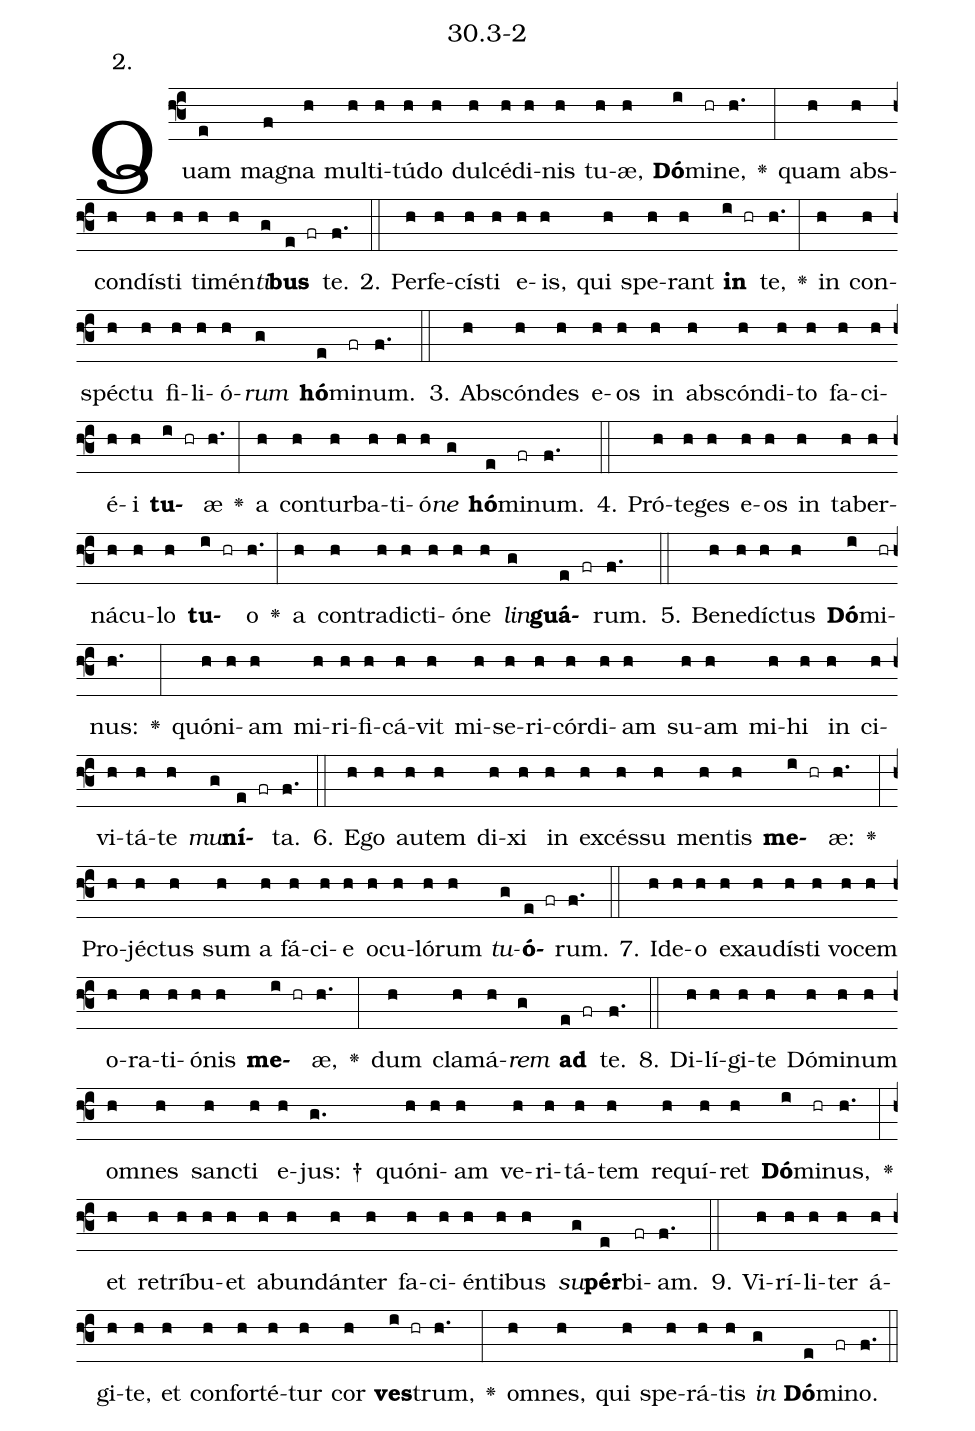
name: 30.3-2;
annotation: 2.;
%%
(f3)Quam(e) ma(f)gna(h) mul(h)ti(h)tú(h)do(h) dul(h)cé(h)di(h)nis(h) tu(h)æ,(h) <b>Dó</b>(i)mi(hr)ne,(h.) <v>\greheightstar</v>(:) quam(h) abs(h)con(h)dís(h)ti(h) ti(h)mén(h)<i>ti</i>(g)<b>bus</b>(e fr) te.(f.) (::)
2. Per(h)fe(h)cís(h)ti(h) e(h)is,(h) qui(h) spe(h)rant(h) <b>in</b>(i hr) te,(h.) <v>\greheightstar</v>(:) in(h) con(h)spéc(h)tu(h) fi(h)li(h)ó(h)<i>rum</i>(g) <b>hó</b>(e)mi(fr)num.(f.) (::)
3. Abs(h)cón(h)des(h) e(h)os(h) in(h) abs(h)cón(h)di(h)to(h) fa(h)ci(h)é(h)i(h) <b>tu</b>(i hr)æ(h.) <v>\greheightstar</v>(:) a(h) con(h)tur(h)ba(h)ti(h)ó(h)<i>ne</i>(g) <b>hó</b>(e)mi(fr)num.(f.) (::)
4. Pró(h)te(h)ges(h) e(h)os(h) in(h) ta(h)ber(h)ná(h)cu(h)lo(h) <b>tu</b>(i hr)o(h.) <v>\greheightstar</v>(:) a(h) con(h)tra(h)dic(h)ti(h)ó(h)ne(h) <i>lin</i>(g)<b>guá</b>(e fr)rum.(f.) (::)
5. Be(h)ne(h)díc(h)tus(h) <b>Dó</b>(i)mi(hr)nus:(h.) <v>\greheightstar</v>(:) quón(h)i(h)am(h) mi(h)ri(h)fi(h)cá(h)vit(h) mi(h)se(h)ri(h)cór(h)di(h)am(h) su(h)am(h) mi(h)hi(h) in(h) ci(h)vi(h)tá(h)te(h) <i>mu</i>(g)<b>ní</b>(e fr)ta.(f.) (::)
6. E(h)go(h) au(h)tem(h) di(h)xi(h) in(h) ex(h)cés(h)su(h) men(h)tis(h) <b>me</b>(i hr)æ:(h.) <v>\greheightstar</v>(:) Pro(h)jéc(h)tus(h) sum(h) a(h) fá(h)ci(h)e(h) o(h)cu(h)ló(h)rum(h) <i>tu</i>(g)<b>ó</b>(e fr)rum.(f.) (::)
7. Id(h)e(h)o(h) ex(h)au(h)dís(h)ti(h) vo(h)cem(h) o(h)ra(h)ti(h)ó(h)nis(h) <b>me</b>(i hr)æ,(h.) <v>\greheightstar</v>(:) dum(h) cla(h)má(h)<i>rem</i>(g) <b>ad</b>(e fr) te.(f.) (::)
8. Di(h)lí(h)gi(h)te(h) Dó(h)mi(h)num(h) om(h)nes(h) sanc(h)ti(h) e(h)jus: †(g.) quón(h)i(h)am(h) ve(h)ri(h)tá(h)tem(h) re(h)quí(h)ret(h) <b>Dó</b>(i)mi(hr)nus,(h.) <v>\greheightstar</v>(:) et(h) re(h)trí(h)bu(h)et(h) ab(h)un(h)dán(h)ter(h) fa(h)ci(h)én(h)ti(h)bus(h) <i>su</i>(g)<b>pér</b>(e)bi(fr)am.(f.) (::)
9. Vi(h)rí(h)li(h)ter(h) á(h)gi(h)te,(h) et(h) con(h)for(h)té(h)tur(h) cor(h) <b>ves</b>(i hr)trum,(h.) <v>\greheightstar</v>(:) om(h)nes,(h) qui(h) spe(h)rá(h)tis(h) <i>in</i>(g) <b>Dó</b>(e)mi(fr)no.(f.) (::)
